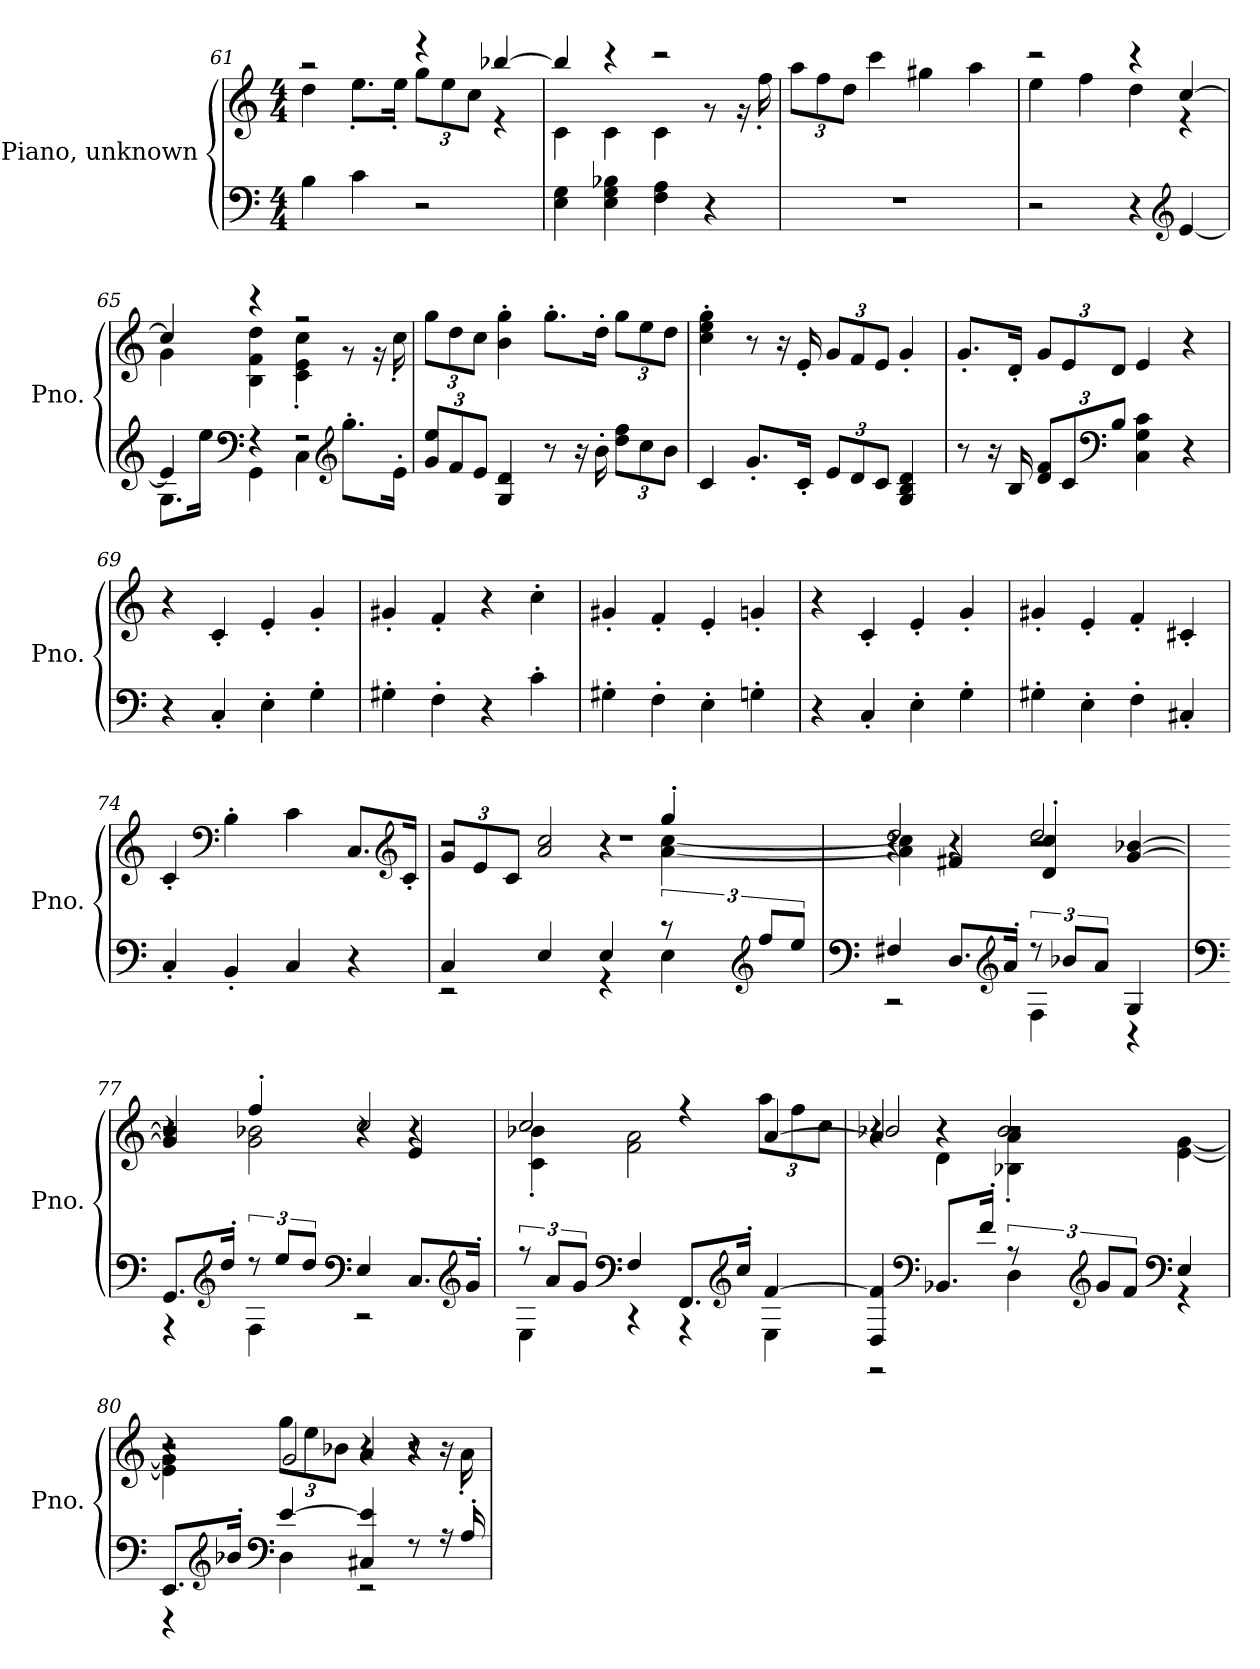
**kern	**kern
*part1	*part1
*staff2	*staff1
*I"Piano, unknown	*
*I'Pno.	*
*clefF4	*clefG2
*k[]	*k[]
*M4/4	*M4/4
=61	=61
*	*^
4B\	2r	4dd\
4c\	.	8.ee'\L
.	.	16ee'\Jk
*	*	*Xbrackettup
2r	4r	12gg\L
.	.	12ee\
.	.	12cc\J
.	[4bb-X/	4r
=62	=62	=62
4E\ 4G\	4bb-/]	4c\
4E\ 4G\ 4B-X\	4r	4c\
4F\ 4A\	2r	4c\
4r	.	8r
.	.	16r
.	.	16ff'\
*	*v	*v
=63	=63
1r	12aa\L
.	12ff\
.	12dd\J
.	4ccc\
.	4gg#X\
.	4aa\
=64	=64
*	*^
2r	2r	4ee\
.	.	4ff\
4r	4r	4dd\
*clefG2	*	*
[4e/	[4cc/	4r
!!LO:PB:g=z	!!
=65	=65	=65
*^	*	*
4e/]	8.G\L	4cc/]	4g\
.	16ee\Jk	.	.
*clefF4	*	*	*
4r	4GG\	4r	4B\ 4f\ 4dd\
2r	4C\	2r	4c\' 4e\' 4cc\'
*clefG2	*	*	*
.	8.gg'\L	.	8r
.	.	.	16r
.	16e'\Jk	.	16cc'\
*v	*v	*	*
*	*v	*v
=66	=66
*Xbrackettup	*
12g/ 12ee/L	12gg\L
12f/	12dd\
12e/J	12cc\J
4G/ 4d/	4b\' 4gg\'
8r	8.gg'\L
16r	.
16b'\	16dd'\Jk
12dd\ 12ff\L	12gg\L
12cc\	12ee\
12b\J	12dd\J
=67	=67
4c/	4cc\' 4ee\' 4gg\'
8.g'/L	8r
.	16r
16c'/Jk	16e'/
12e/L	12g/L
12d/	12f/
12c/J	12e/J
4G/ 4B/ 4d/	4g'/
=68	=68
8r	8.g'/L
16r	.
16B/	16d'/Jk
12d/ 12f/L	12g/L
12c/	12e/
*clefF4	*
12B/J	12d/J
4C\ 4G\ 4c\	4e/
4r	4r
!!LO:LB:g=z
=69	=69
4r	4r
4C'/	4c'/
4E'\	4e'/
4G'\	4g'/
=70	=70
4G#X'\	4g#X'/
4F'\	4f'/
4r	4r
4c'\	4cc'\
=71	=71
4G#X'\	4g#X'/
4F'\	4f'/
4E'\	4e'/
4Gn'\	4gn'/
=72	=72
4r	4r
4C'/	4c'/
4E'\	4e'/
4G'\	4g'/
=73	=73
4G#X'\	4g#X'/
4E'\	4e'/
4F'\	4f'/
4C#X'/	4c#X'/
=74	=74
4C'/	4c'/
*	*clefF4
4BB'/	4B'\
4C/	4c\
4r	8.C/L
*	*clefG2
.	16c'/Jk
=75	=75
*^	*^
*	*	*	*^
4C/	2r	1r	2r	12g/L
.	.	.	.	12e/
.	.	.	.	12c/J
4E/	.	.	.	2a/ 2cc/
4E/	4r	.	4r	.
*brackettup	*	*	*	*
12r	4E\	.	[4a\ [4cc\	4gg'/
*clefG2	*	*	*	*
12ff/L	.	.	.	.
12ee/J	.	.	.	.
!!LO:LB:g=z	!!	!!
=76	=76	=76	=76	=76
*clefF4	*	*	*	*
4F#X/	2r	2dd/	4a\] 4cc\]	4r
8.D/L	.	.	4r	4f#X/
*clefG2	*	*	*	*
16a'/Jk	.	.	.	.
12r	4F#\	2dd/	2r	4d/' 4cc/'
12b-X/L	.	.	.	.
12a/J	.	.	.	.
4G/	4r	.	.	[4g/ [4b-X/
=77	=77	=77	=77	=77
*clefF4	*	*	*	*
8.GG/L	4r	2r	4r	4g/] 4b-/]
*clefG2	*	*	*	*
16dd'/Jk	.	.	.	.
12r	4F\	.	2g\ 2b-X\	4ff'/
12ee/L	.	.	.	.
12dd/J	.	.	.	.
*clefF4	*	*	*	*
4E/	2r	2cc/	.	4r
8.C/L	.	.	4r	4e/
*clefG2	*	*	*	*
16g'/Jk	.	.	.	.
*	*	*	*v	*v
=78	=78	=78	=78
12r	4E\	2cc/	4c\' 4b-X\'
12a/L	.	.	.
12g/J	.	.	.
*clefF4	*	*	*
4F/	4r	.	2f\ 2a\
8.FF/L	4r	4r	.
*clefG2	*	*	*
16cc'/Jk	.	.	.
[4f/	4E\	[4a/	12aa\L
.	.	.	12ff\
.	.	.	12cc\J
!!LO:LB:g=z
=79	=79	=79	=79
*	*	*	*^
4D/ 4f/]	2r	4a/]	4r	2b-X/
*clefF4	*	*	*	*
8.BB-X/L	.	4r	4d\	.
16f'/Jk	.	.	.	.
12r	4D\	2r	4B-X\' 4a\'	2b-/
*clefG2	*	*	*	*
12g/L	.	.	.	.
12f/J	.	.	.	.
*clefF4	*	*	*	*
4E/	4r	.	[4e\ [4g\	.
=80	=80	=80	=80	=80
8.EE/L	4r	2r	4e\] 4g\]	4r
*clefG2	*	*	*	*
16b-X'/Jk	.	.	.	.
*clefF4	*	*	*	*
[4e/	4D\	.	12gg\L	2g/
.	.	.	12ee\	.
.	.	.	12b-X\J	.
4C#X/ 4e/]	2r	4a/	4r	.
8r	.	4r	8r	4r
16r	.	.	16r	.
16A'/	.	.	16a'\	.
*v	*v	*	*	*
*	*v	*v	*v
=	=
*-	*-
